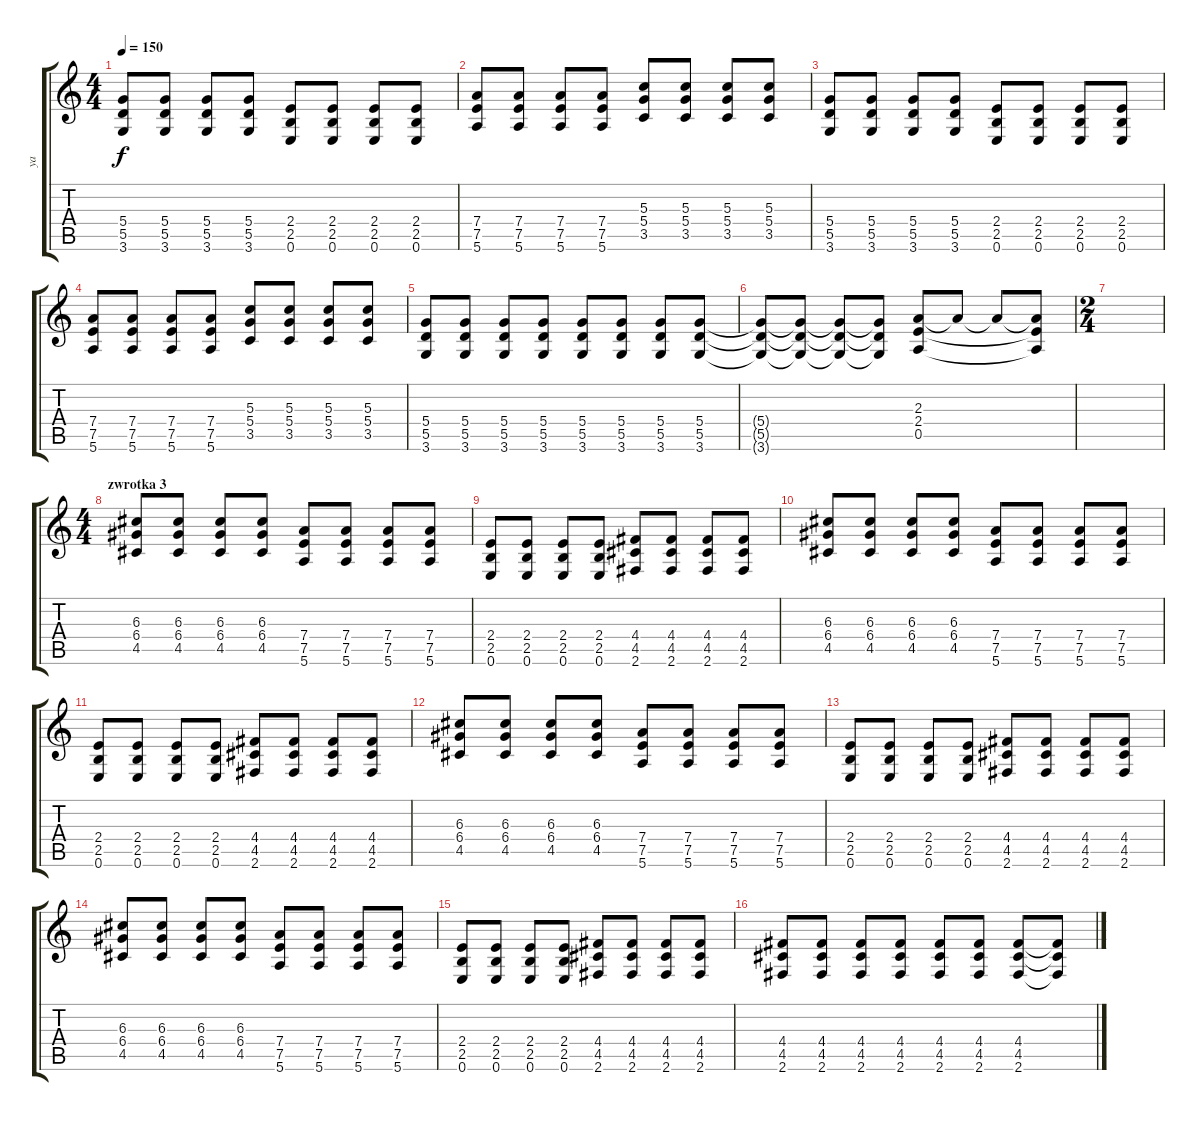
\track ("ya" "ya") {instrument overdrivenguitar}
\staff {score tabs}
\tuning (E4 B3 G3 D3 A2 E2) {hide}
\ts (4 4)
\tempo 150
\clef g2
\ks c
(5.4 5.5 3.6).8{dy f} (5.4 5.5 3.6).8 (5.4 5.5 3.6).8 (5.4 5.5 3.6).8 (2.4 2.5 0.6).8 (2.4 2.5 0.6).8 (2.4 2.5 0.6).8 (2.4 2.5 0.6).8 |
(7.4 7.5 5.6).8 (7.4 7.5 5.6).8 (7.4 7.5 5.6).8 (7.4 7.5 5.6).8 (5.3 5.4 3.5).8 (5.3 5.4 3.5).8 (5.3 5.4 3.5).8 (5.3 5.4 3.5).8 |
(5.4 5.5 3.6).8 (5.4 5.5 3.6).8 (5.4 5.5 3.6).8 (5.4 5.5 3.6).8 (2.4 2.5 0.6).8 (2.4 2.5 0.6).8 (2.4 2.5 0.6).8 (2.4 2.5 0.6).8 |
(7.4 7.5 5.6).8 (7.4 7.5 5.6).8 (7.4 7.5 5.6).8 (7.4 7.5 5.6).8 (5.3 5.4 3.5).8 (5.3 5.4 3.5).8 (5.3 5.4 3.5).8 (5.3 5.4 3.5).8 |
(5.4 5.5 3.6).8 (5.4 5.5 3.6).8 (5.4 5.5 3.6).8 (5.4 5.5 3.6).8 (5.4 5.5 3.6).8 (5.4 5.5 3.6).8 (5.4 5.5 3.6).8 (5.4 5.5 3.6).8 |
(5.4{t} 5.5{t} 3.6{t}).8 (5.4{t} 5.5{t} 3.6{t}).8 (5.4{t} 5.5{t} 3.6{t}).8 (5.4{t} 5.5{t} 3.6{t}).8 (2.3 2.4 0.5).8 2.3{t}.8 2.3{t}.8 (2.3{t} 2.4{t} 0.5{t}).8 |
\ts (2 4)
|
\ts (4 4)
\section ("" "zwrotka 3")
(6.3 6.4 4.5).8 (6.3 6.4 4.5).8 (6.3 6.4 4.5).8 (6.3 6.4 4.5).8 (7.4 7.5 5.6).8 (7.4 7.5 5.6).8 (7.4 7.5 5.6).8 (7.4 7.5 5.6).8 |
(2.4 2.5 0.6).8 (2.4 2.5 0.6).8 (2.4 2.5 0.6).8 (2.4 2.5 0.6).8 (4.4 4.5 2.6).8 (4.4 4.5 2.6).8 (4.4 4.5 2.6).8 (4.4 4.5 2.6).8 |
(6.3 6.4 4.5).8 (6.3 6.4 4.5).8 (6.3 6.4 4.5).8 (6.3 6.4 4.5).8 (7.4 7.5 5.6).8 (7.4 7.5 5.6).8 (7.4 7.5 5.6).8 (7.4 7.5 5.6).8 |
(2.4 2.5 0.6).8 (2.4 2.5 0.6).8 (2.4 2.5 0.6).8 (2.4 2.5 0.6).8 (4.4 4.5 2.6).8 (4.4 4.5 2.6).8 (4.4 4.5 2.6).8 (4.4 4.5 2.6).8 |
(6.3 6.4 4.5).8 (6.3 6.4 4.5).8 (6.3 6.4 4.5).8 (6.3 6.4 4.5).8 (7.4 7.5 5.6).8 (7.4 7.5 5.6).8 (7.4 7.5 5.6).8 (7.4 7.5 5.6).8 |
(2.4 2.5 0.6).8 (2.4 2.5 0.6).8 (2.4 2.5 0.6).8 (2.4 2.5 0.6).8 (4.4 4.5 2.6).8 (4.4 4.5 2.6).8 (4.4 4.5 2.6).8 (4.4 4.5 2.6).8 |
(6.3 6.4 4.5).8 (6.3 6.4 4.5).8 (6.3 6.4 4.5).8 (6.3 6.4 4.5).8 (7.4 7.5 5.6).8 (7.4 7.5 5.6).8 (7.4 7.5 5.6).8 (7.4 7.5 5.6).8 |
(2.4 2.5 0.6).8 (2.4 2.5 0.6).8 (2.4 2.5 0.6).8 (2.4 2.5 0.6).8 (4.4 4.5 2.6).8 (4.4 4.5 2.6).8 (4.4 4.5 2.6).8 (4.4 4.5 2.6).8 |
(4.4 4.5 2.6).8 (4.4 4.5 2.6).8 (4.4 4.5 2.6).8 (4.4 4.5 2.6).8 (4.4 4.5 2.6).8 (4.4 4.5 2.6).8 (4.4 4.5 2.6).8 (4.4{t} 4.5{t} 2.6{t}).8
